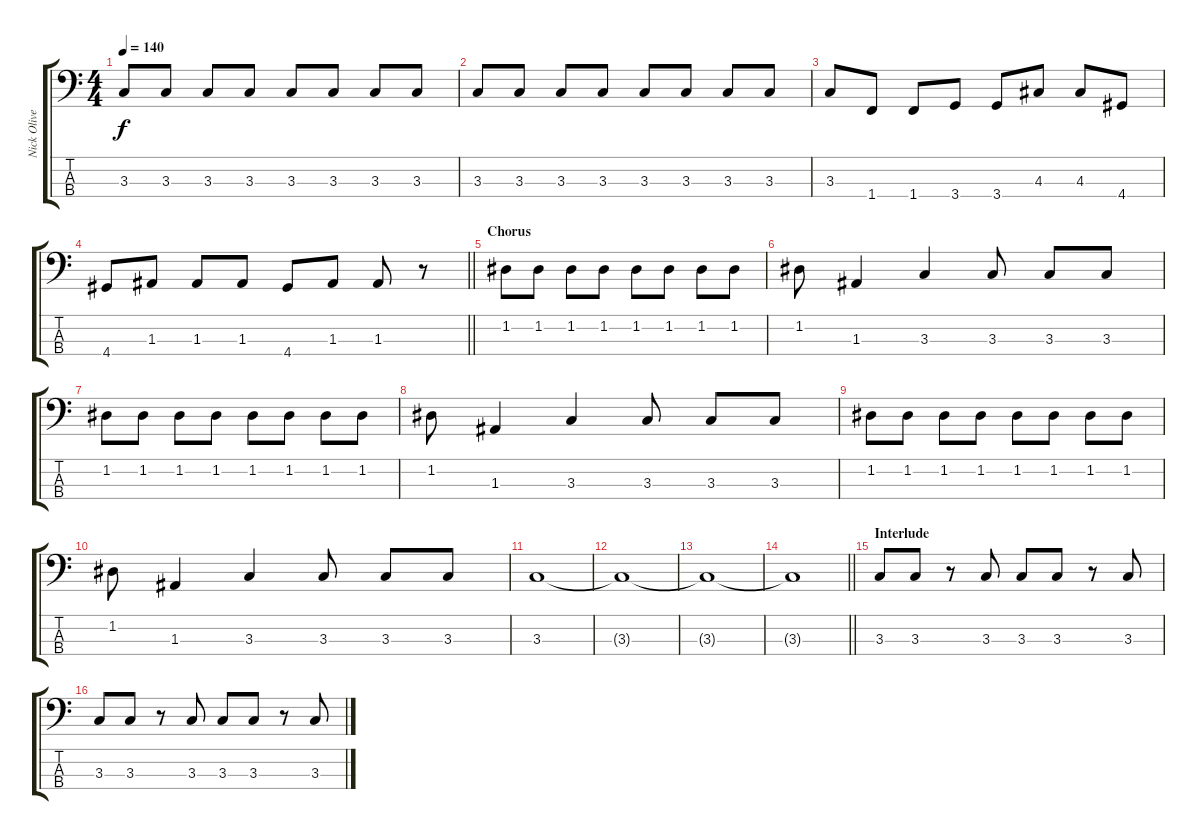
\track ("Nick Oliveri - Bass Guitar" "Nick Olive") {instrument electricbassfinger}
\staff {score tabs}
\tuning (G2 D2 A1 E1) {hide}
\ts (4 4)
\tempo 140
\clef f4
\ks c
3.3.8{dy f} 3.3.8 3.3.8 3.3.8 3.3.8 3.3.8 3.3.8 3.3.8 |
3.3.8 3.3.8 3.3.8 3.3.8 3.3.8 3.3.8 3.3.8 3.3.8 |
3.3.8 1.4.8 1.4.8 3.4.8 3.4.8 4.3.8 4.3.8 4.4.8 |
\barLineRight lightlight
4.4.8 1.3.8 1.3.8 1.3.8 4.4.8 1.3.8 1.3.8 r.8 |
\section ("" "Chorus")
1.2.8 1.2.8 1.2.8 1.2.8 1.2.8 1.2.8 1.2.8 1.2.8 |
1.2.8 1.3.4 3.3.4 3.3.8 3.3.8 3.3.8 |
1.2.8 1.2.8 1.2.8 1.2.8 1.2.8 1.2.8 1.2.8 1.2.8 |
1.2.8 1.3.4 3.3.4 3.3.8 3.3.8 3.3.8 |
1.2.8 1.2.8 1.2.8 1.2.8 1.2.8 1.2.8 1.2.8 1.2.8 |
1.2.8 1.3.4 3.3.4 3.3.8 3.3.8 3.3.8 |
3.3.1 |
3.3{t}.1 |
3.3{t}.1 |
\barLineRight lightlight
3.3{t}.1 |
\section ("" "Interlude")
3.3.8 3.3.8 r.8 3.3.8 3.3.8 3.3.8 r.8 3.3.8 |
3.3.8 3.3.8 r.8 3.3.8 3.3.8 3.3.8 r.8 3.3.8
